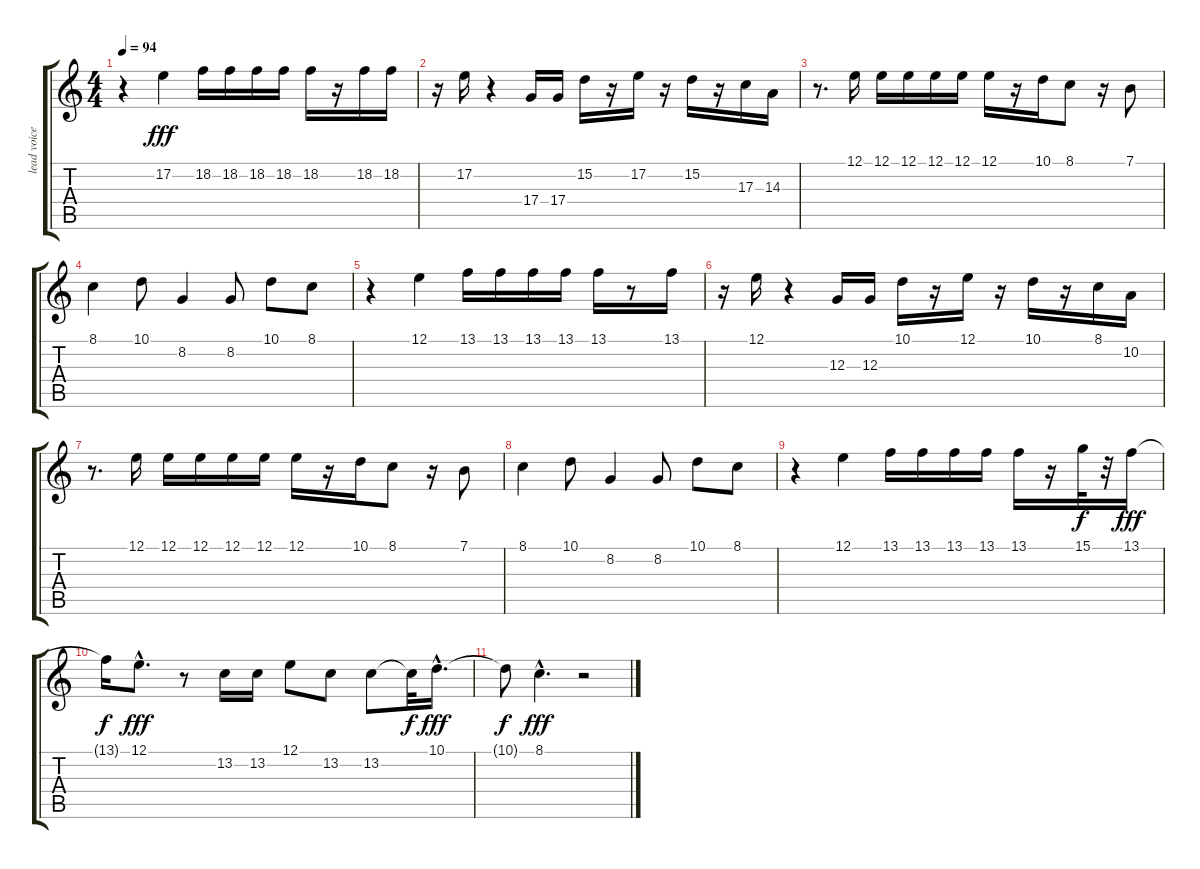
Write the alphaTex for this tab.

\track ("lead voice" "lead voice") {instrument fx5brightness}
\staff {score tabs}
\tuning (E4 B3 G3 D3 A2 E2) {hide}
\ts (4 4)
\tempo 94
\clef g2
\ks c
r.4{dy fff} 17.2.4 18.2.16 18.2.16 18.2.16 18.2.16 18.2.16 r.16 18.2.16 18.2.16 |
r.16 17.2.16 r.4 17.4.16 17.4.16 15.2.16 r.16 17.2.16 r.16 15.2.16 r.16 17.3.16 14.3.16 |
r.8{d} 12.1.16 12.1.16 12.1.16 12.1.16 12.1.16 12.1.16 r.16 10.1.16 8.1.8 r.16 7.1.8 |
8.1.4 10.1.8 8.2.4 8.2.8 10.1.8 8.1.8 |
r.4 12.1.4 13.1.16 13.1.16 13.1.16 13.1.16 13.1.16 r.8 13.1.16 |
r.16 12.1.16 r.4 12.3.16 12.3.16 10.1.16 r.16 12.1.16 r.16 10.1.16 r.16 8.1.16 10.2.16 |
r.8{d} 12.1.16 12.1.16 12.1.16 12.1.16 12.1.16 12.1.16 r.16 10.1.16 8.1.8 r.16 7.1.8 |
8.1.4 10.1.8 8.2.4 8.2.8 10.1.8 8.1.8 |
r.4 12.1.4 13.1.16 13.1.16 13.1.16 13.1.16 13.1.16 r.16 15.1.32{dy f} r.32 13.1.16{dy fff} |
13.1{t}.16{dy f} 12.1{hac}.8{d dy fff} r.8 13.2.16 13.2.16 12.1.8 13.2.8 13.2.8 13.2{t}.32{dy f} 10.1{hac}.16{d dy fff} |
10.1{t}.8{dy f} 8.1{hac}.4{d dy fff} r.2
